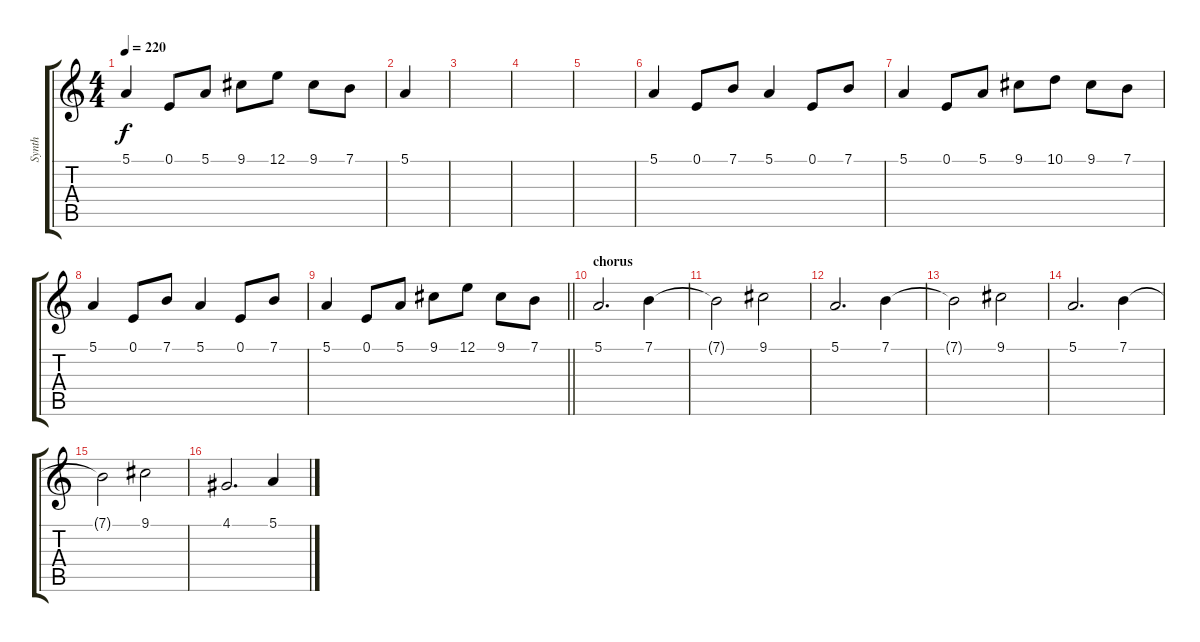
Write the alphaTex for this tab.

\track ("Synth" "Synth") {instrument drawbarorgan}
\staff {score tabs}
\tuning (E4 B3 G3 D3 A2 D2) {hide}
\ts (4 4)
\tempo 220
\clef g2
\ks c
5.1.4{dy f} 0.1.8 5.1.8 9.1.8 12.1.8 9.1.8 7.1.8 |
5.1.4 |
|
|
|
5.1.4 0.1.8 7.1.8 5.1.4 0.1.8 7.1.8 |
5.1.4 0.1.8 5.1.8 9.1.8 10.1.8 9.1.8 7.1.8 |
5.1.4 0.1.8 7.1.8 5.1.4 0.1.8 7.1.8 |
\barLineRight lightlight
5.1.4 0.1.8 5.1.8 9.1.8 12.1.8 9.1.8 7.1.8 |
\section ("" "chorus")
5.1.2{d} 7.1.4 |
7.1{t}.2 9.1.2 |
5.1.2{d} 7.1.4 |
7.1{t}.2 9.1.2 |
5.1.2{d} 7.1.4 |
7.1{t}.2 9.1.2 |
4.1.2{d} 5.1.4
